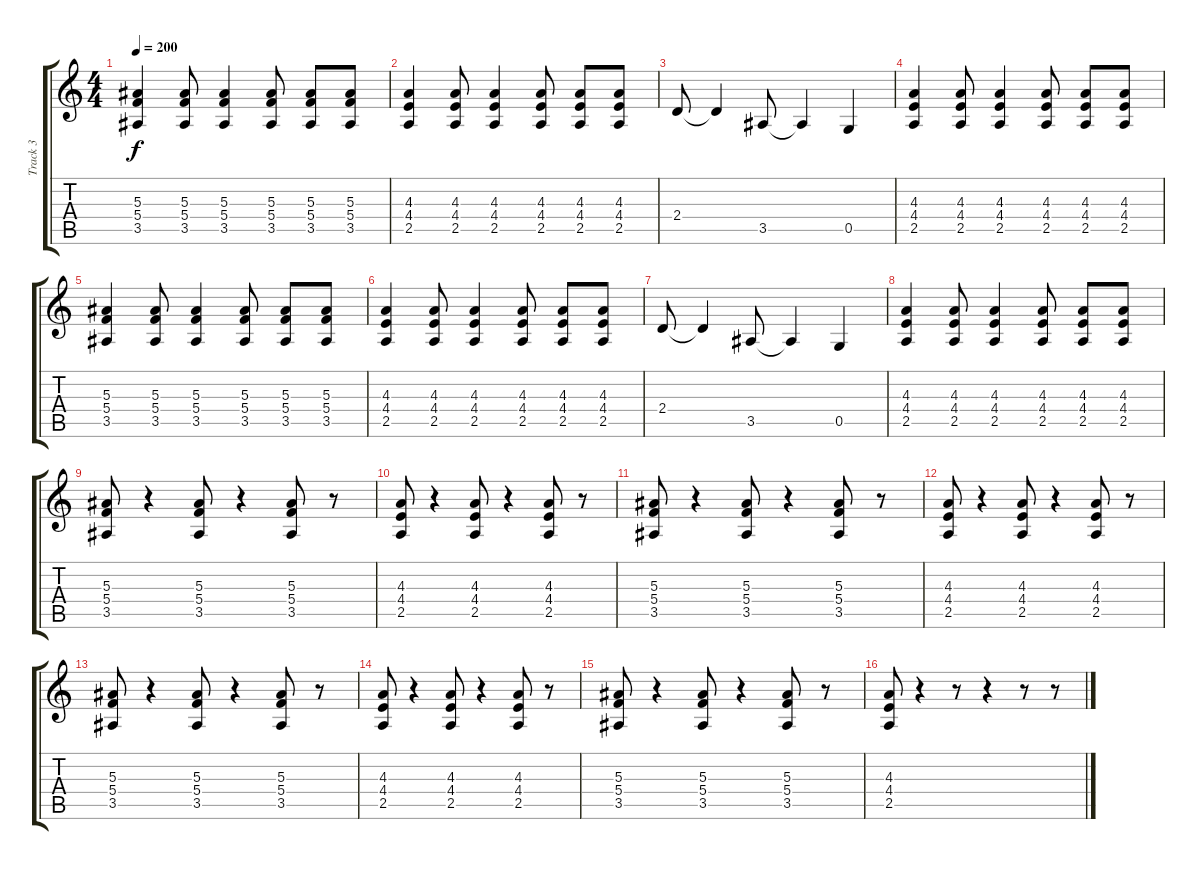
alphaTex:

\track ("Track 3" "Track 3") {instrument overdrivenguitar}
\staff {score tabs}
\tuning (D4 A3 F3 C3 G2 D2) {hide}
\ts (4 4)
\tempo 200
\clef g2
\ks c
(5.3 5.4 3.5).4{dy f} (5.3 5.4 3.5).8 (5.3 5.4 3.5).4 (5.3 5.4 3.5).8 (5.3 5.4 3.5).8 (5.3 5.4 3.5).8 |
(4.3 4.4 2.5).4 (4.3 4.4 2.5).8 (4.3 4.4 2.5).4 (4.3 4.4 2.5).8 (4.3 4.4 2.5).8 (4.3 4.4 2.5).8 |
2.4.8 2.4{t}.4 3.5.8 3.5{t}.4 0.5.4 |
(4.3 4.4 2.5).4 (4.3 4.4 2.5).8 (4.3 4.4 2.5).4 (4.3 4.4 2.5).8 (4.3 4.4 2.5).8 (4.3 4.4 2.5).8 |
(5.3 5.4 3.5).4 (5.3 5.4 3.5).8 (5.3 5.4 3.5).4 (5.3 5.4 3.5).8 (5.3 5.4 3.5).8 (5.3 5.4 3.5).8 |
(4.3 4.4 2.5).4 (4.3 4.4 2.5).8 (4.3 4.4 2.5).4 (4.3 4.4 2.5).8 (4.3 4.4 2.5).8 (4.3 4.4 2.5).8 |
2.4.8 2.4{t}.4 3.5.8 3.5{t}.4 0.5.4 |
(4.3 4.4 2.5).4 (4.3 4.4 2.5).8 (4.3 4.4 2.5).4 (4.3 4.4 2.5).8 (4.3 4.4 2.5).8 (4.3 4.4 2.5).8 |
(5.3 5.4 3.5).8 r.4 (5.3 5.4 3.5).8 r.4 (5.3 5.4 3.5).8 r.8 |
(4.3 4.4 2.5).8 r.4 (4.3 4.4 2.5).8 r.4 (4.3 4.4 2.5).8 r.8 |
(5.3 5.4 3.5).8 r.4 (5.3 5.4 3.5).8 r.4 (5.3 5.4 3.5).8 r.8 |
(4.3 4.4 2.5).8 r.4 (4.3 4.4 2.5).8 r.4 (4.3 4.4 2.5).8 r.8 |
(5.3 5.4 3.5).8 r.4 (5.3 5.4 3.5).8 r.4 (5.3 5.4 3.5).8 r.8 |
(4.3 4.4 2.5).8 r.4 (4.3 4.4 2.5).8 r.4 (4.3 4.4 2.5).8 r.8 |
(5.3 5.4 3.5).8 r.4 (5.3 5.4 3.5).8 r.4 (5.3 5.4 3.5).8 r.8 |
(4.3 4.4 2.5).8 r.4 r.8 r.4 r.8 r.8
